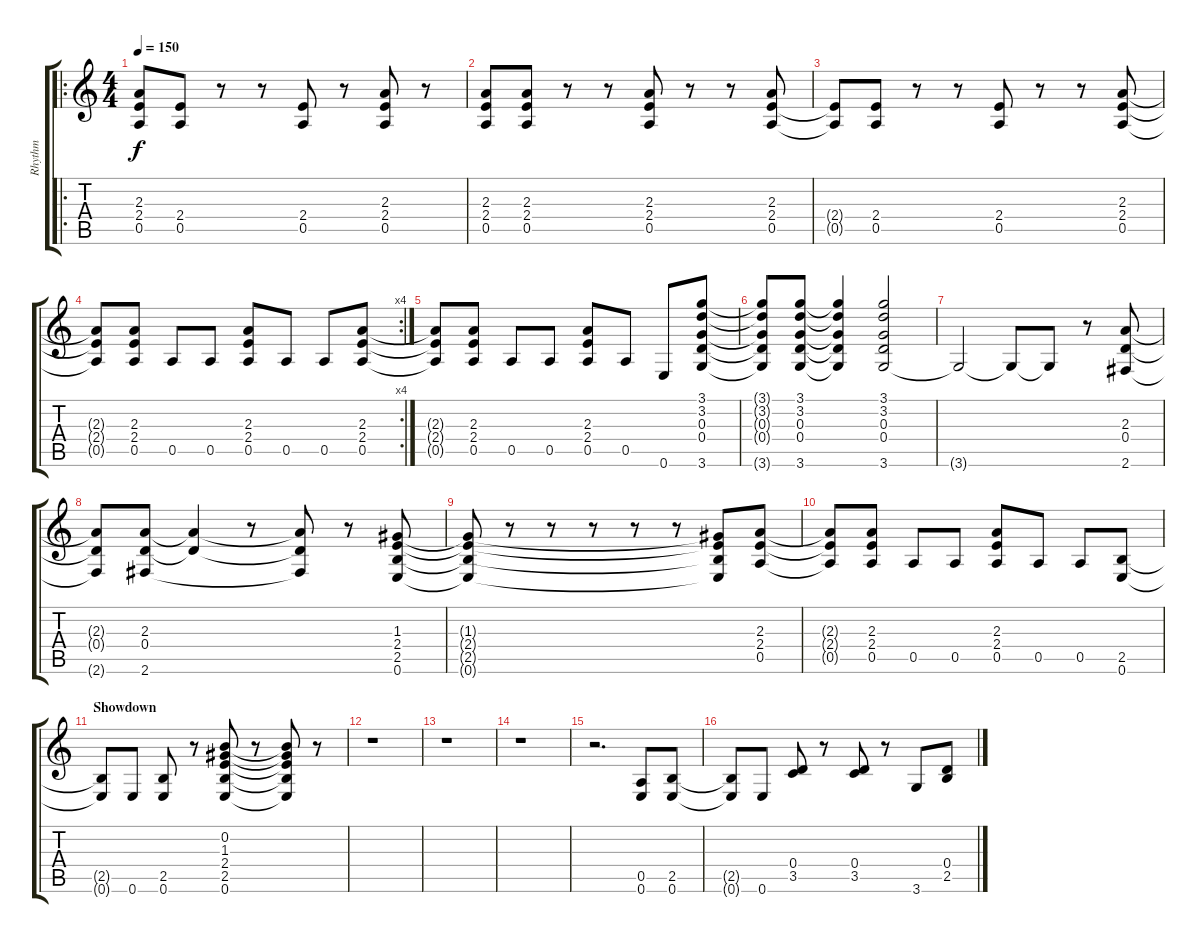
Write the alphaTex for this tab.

\track ("Rhythm" "Rhythm") {instrument overdrivenguitar}
\staff {score tabs}
\tuning (E4 B3 G3 D3 A2 E2) {hide}
\ro
\ts (4 4)
\tempo 150
\clef g2
\ks c
(2.3{t} 2.4{t} 0.5{t}).8{dy f} (2.4 0.5).8 r.8 r.8 (2.4 0.5).8 r.8 (2.3 2.4 0.5).8 r.8 |
(2.3 2.4 0.5).8 (2.3 2.4 0.5).8 r.8 r.8 (2.3 2.4 0.5).8 r.8 r.8 (2.3 2.4 0.5).8 |
(2.4{t} 0.5{t}).8 (2.4 0.5).8 r.8 r.8 (2.4 0.5).8 r.8 r.8 (2.3 2.4 0.5).8 |
\rc 4
(2.3{t} 2.4{t} 0.5{t}).8{volume 12} (2.3 2.4 0.5).8 0.5.8 0.5.8 (2.3 2.4 0.5).8 0.5.8 0.5.8 (2.3 2.4 0.5).8 |
(2.3{t} 2.4{t} 0.5{t}).8 (2.3 2.4 0.5).8 0.5.8 0.5.8 (2.3 2.4 0.5).8 0.5.8 0.6.8{volume 12 instrument distortionguitar} (3.1 3.2 0.3 0.4 3.6).8 |
(3.1{t} 3.2{t} 0.3{t} 0.4{t} 3.6{t}).8 (3.1 3.2 0.3 0.4 3.6).8 (3.1{t} 3.2{t} 0.3{t} 0.4{t} 3.6{t}).4 (3.1 3.2 0.3 0.4 3.6).2 |
3.6{t}.2 3.6{t}.8 3.6{t}.8 r.8 (2.3 0.4 2.6).8 |
(2.3{t} 0.4{t} 2.6{t}).8 (2.3 0.4 2.6).8 (2.3{t} 0.4{t}).4 r.8 (2.3{t} 0.4{t} 2.6{t}).8 r.8 (1.3 2.4 2.5 0.6).8 |
(1.3{t} 2.4{t} 2.5{t} 0.6{t}).8 r.8 r.8 r.8 r.8 r.8 (1.3{t} 2.4{t} 2.5{t} 0.6{t}).8 (2.3 2.4 0.5).8 |
(2.3{t} 2.4{t} 0.5{t}).8 (2.3 2.4 0.5).8 0.5.8 0.5.8 (2.3 2.4 0.5).8 0.5.8 0.5.8 (2.5 0.6).8 |
\section ("" "Showdown")
(2.5{t} 0.6{t}).8 0.6.8 (2.5 0.6).8 r.8 (0.2 1.3 2.4 2.5 0.6).8 r.8 (0.2{t} 1.3{t} 2.4{t} 2.5{t} 0.6{t}).8 r.8 |
r.1 |
r.1 |
r.1 |
r.2{d} (0.5 0.6).8 (2.5 0.6).8 |
(2.5{t} 0.6{t}).8 0.6.8 (0.4 3.5).8 r.8 (0.4 3.5).8 r.8 3.6.8 (0.4 2.5).8
